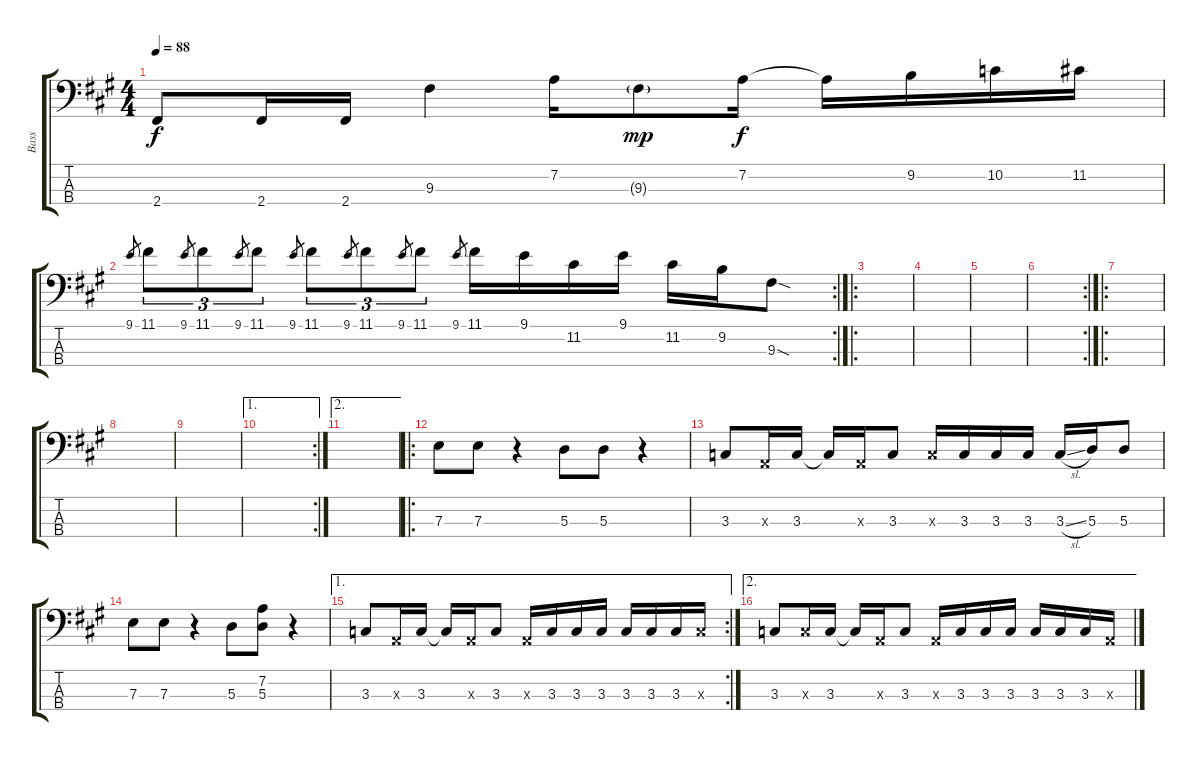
\track ("Bass" "Bass") {instrument electricbasspick}
\staff {score tabs}
\tuning (G2 D2 A1 E1) {hide}
\ts (4 4)
\tempo 88
\clef f4
\ks a
2.4.8{dy f} 2.4.16 2.4.16 9.3.4 7.2.16 9.3{g}.8{dy mp} 7.2.16{dy f} 7.2{t}.16 9.2.16 10.2.16 11.2.16 |
\rc 2
9.1.8{gr} 11.1.8{tu (3 2)} 9.1.8{gr} 11.1.8{tu (3 2)} 9.1.8{gr} 11.1.8{tu (3 2)} 9.1.8{gr} 11.1.8{tu (3 2)} 9.1.8{gr} 11.1.8{tu (3 2)} 9.1.8{gr} 11.1.8{tu (3 2)} 9.1.8{gr} 11.1.16 9.1.16 11.2.16 9.1.16 11.2.16 9.2.16 9.3{sod}.8 |
\ro
|
|
|
\rc 2
|
\ro
|
|
|
\ae 1
\rc 2
|
\ae 2
|
\ro
7.3.8 7.3.8 r.4 5.3.8 5.3.8 r.4 |
3.3.8 0.3{x}.16 3.3.16 3.3{t}.16 0.3{x}.16 3.3.8 3.3{x}.16 3.3.16 3.3.16 3.3.16 3.3{sl}.16 5.3.16 5.3.8 |
7.3.8 7.3.8 r.4 5.3.8 (7.2 5.3).8 r.4 |
\ae 1
\rc 2
3.3.8 0.3{x}.16 3.3.16 3.3{t}.16 0.3{x}.16 3.3.8 0.3{x}.16 3.3.16 3.3.16 3.3.16 3.3.16 3.3.16 3.3.16 3.3{x}.16 |
\ae 2
3.3.8 3.3{x}.16 3.3.16 3.3{t}.16 0.3{x}.16 3.3.8 0.3{x}.16 3.3.16 3.3.16 3.3.16 3.3.16 3.3.16 3.3.16 0.3{x}.16
